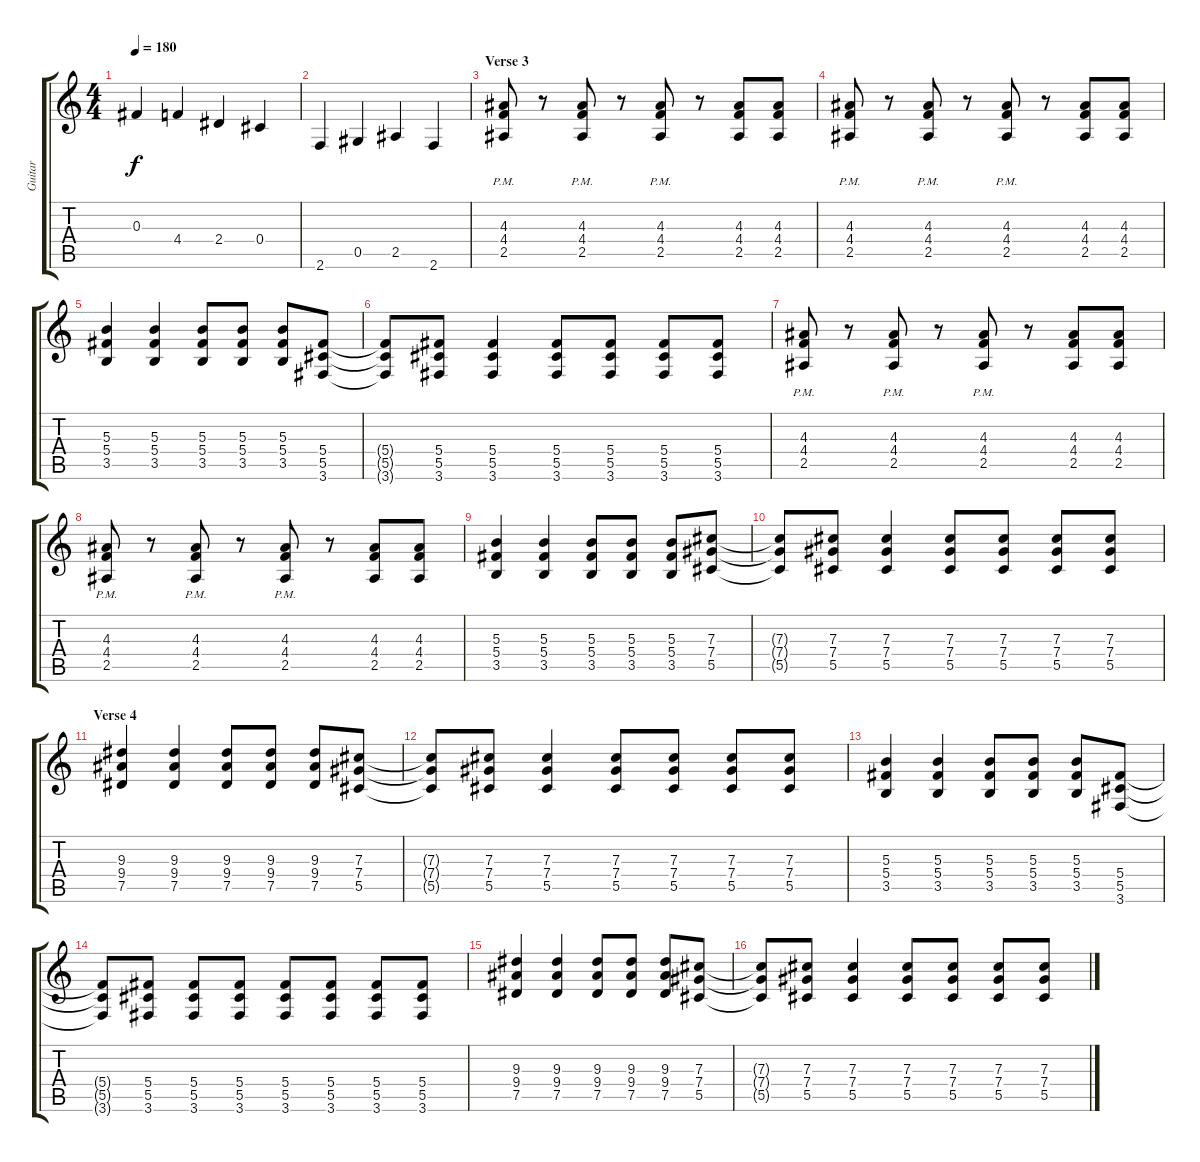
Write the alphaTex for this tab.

\track ("Guitar" "Guitar") {instrument overdrivenguitar}
\staff {score tabs}
\tuning (Eb4 Bb3 Gb3 Db3 Ab2 Eb2) {hide}
\ts (4 4)
\tempo 180
\clef g2
\ks c
0.3.4{dy f} 4.4.4 2.4.4 0.4.4 |
2.6.4 0.5.4 2.5.4 2.6.4 |
\section ("" "Verse 3")
(4.3{pm} 4.4{pm} 2.5{pm}).8 r.8 (4.3{pm} 4.4{pm} 2.5{pm}).8 r.8 (4.3{pm} 4.4{pm} 2.5{pm}).8 r.8 (4.3 4.4 2.5).8 (4.3 4.4 2.5).8 |
(4.3{pm} 4.4{pm} 2.5{pm}).8 r.8 (4.3{pm} 4.4{pm} 2.5{pm}).8 r.8 (4.3{pm} 4.4{pm} 2.5{pm}).8 r.8 (4.3 4.4 2.5).8 (4.3 4.4 2.5).8 |
(5.3 5.4 3.5).4 (5.3 5.4 3.5).4 (5.3 5.4 3.5).8 (5.3 5.4 3.5).8 (5.3 5.4 3.5).8 (5.4 5.5 3.6).8 |
(5.4{t} 5.5{t} 3.6{t}).8 (5.4 5.5 3.6).8 (5.4 5.5 3.6).4 (5.4 5.5 3.6).8 (5.4 5.5 3.6).8 (5.4 5.5 3.6).8 (5.4 5.5 3.6).8 |
(4.3{pm} 4.4{pm} 2.5{pm}).8 r.8 (4.3{pm} 4.4{pm} 2.5{pm}).8 r.8 (4.3{pm} 4.4{pm} 2.5{pm}).8 r.8 (4.3 4.4 2.5).8 (4.3 4.4 2.5).8 |
(4.3{pm} 4.4{pm} 2.5{pm}).8 r.8 (4.3{pm} 4.4{pm} 2.5{pm}).8 r.8 (4.3{pm} 4.4{pm} 2.5{pm}).8 r.8 (4.3 4.4 2.5).8 (4.3 4.4 2.5).8 |
(5.3 5.4 3.5).4 (5.3 5.4 3.5).4 (5.3 5.4 3.5).8 (5.3 5.4 3.5).8 (5.3 5.4 3.5).8 (7.3 7.4 5.5).8 |
(7.3{t} 7.4{t} 5.5{t}).8 (7.3 7.4 5.5).8 (7.3 7.4 5.5).4 (7.3 7.4 5.5).8 (7.3 7.4 5.5).8 (7.3 7.4 5.5).8 (7.3 7.4 5.5).8 |
\section ("" "Verse 4")
(9.3 9.4 7.5).4 (9.3 9.4 7.5).4 (9.3 9.4 7.5).8 (9.3 9.4 7.5).8 (9.3 9.4 7.5).8 (7.3 7.4 5.5).8 |
(7.3{t} 7.4{t} 5.5{t}).8 (7.3 7.4 5.5).8 (7.3 7.4 5.5).4 (7.3 7.4 5.5).8 (7.3 7.4 5.5).8 (7.3 7.4 5.5).8 (7.3 7.4 5.5).8 |
(5.3 5.4 3.5).4 (5.3 5.4 3.5).4 (5.3 5.4 3.5).8 (5.3 5.4 3.5).8 (5.3 5.4 3.5).8 (5.4 5.5 3.6).8 |
(5.4{t} 5.5{t} 3.6{t}).8 (5.4 5.5 3.6).8 (5.4 5.5 3.6).8 (5.4 5.5 3.6).8 (5.4 5.5 3.6).8 (5.4 5.5 3.6).8 (5.4 5.5 3.6).8 (5.4 5.5 3.6).8 |
(9.3 9.4 7.5).4 (9.3 9.4 7.5).4 (9.3 9.4 7.5).8 (9.3 9.4 7.5).8 (9.3 9.4 7.5).8 (7.3 7.4 5.5).8 |
(7.3{t} 7.4{t} 5.5{t}).8 (7.3 7.4 5.5).8 (7.3 7.4 5.5).4 (7.3 7.4 5.5).8 (7.3 7.4 5.5).8 (7.3 7.4 5.5).8 (7.3 7.4 5.5).8
